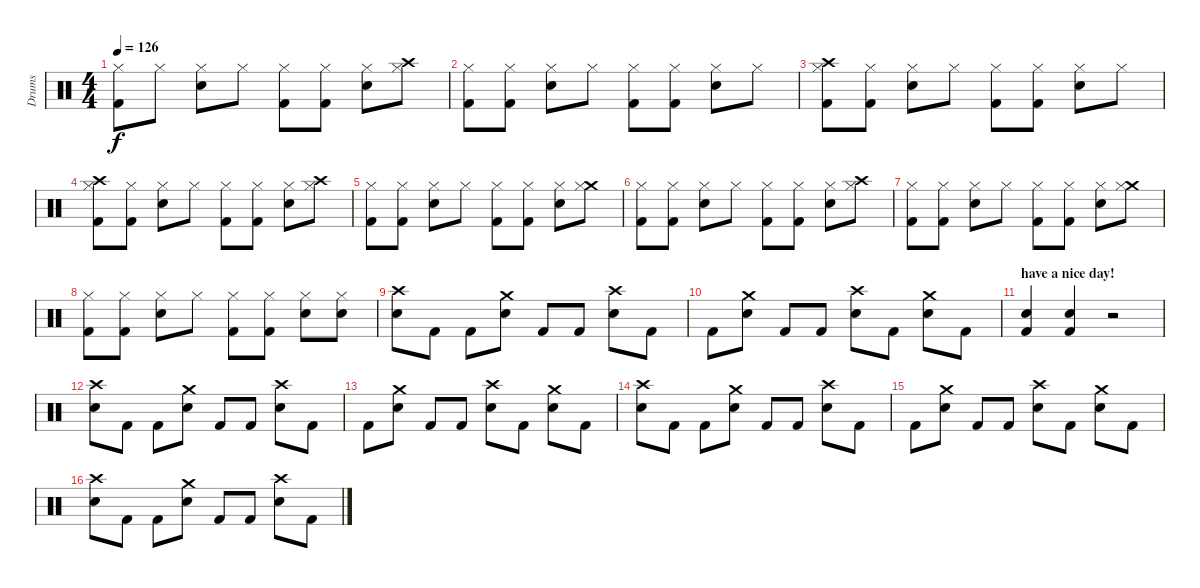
\track ("Drums" "Drums") {instrument percussion}
\staff {score}
\articulation defaults
\ts (4 4)
\tempo 126
\clef neutral
\ks c
("Hi-Hat (closed)" "Kick (hit) 2").8{dy f} "Hi-Hat (closed)".8 ("Hi-Hat (closed)" "Snare (hit) 2").8 "Hi-Hat (closed)".8 ("Hi-Hat (closed)" "Kick (hit) 2").8 ("Hi-Hat (closed)" "Kick (hit) 2").8 ("Hi-Hat (closed)" "Snare (hit) 2").8 ("Crash high (hit)" "Hi-Hat (closed)").8 |
("Hi-Hat (closed)" "Kick (hit) 2").8 ("Hi-Hat (closed)" "Kick (hit) 2").8 ("Hi-Hat (closed)" "Snare (hit) 2").8 "Hi-Hat (closed)".8 ("Hi-Hat (closed)" "Kick (hit) 2").8 ("Hi-Hat (closed)" "Kick (hit) 2").8 ("Hi-Hat (closed)" "Snare (hit) 2").8 "Hi-Hat (closed)".8 |
("Crash high (hit)" "Hi-Hat (closed)" "Kick (hit) 2").8 ("Hi-Hat (closed)" "Kick (hit) 2").8 ("Hi-Hat (closed)" "Snare (hit) 2").8 "Hi-Hat (closed)".8 ("Hi-Hat (closed)" "Kick (hit) 2").8 ("Hi-Hat (closed)" "Kick (hit) 2").8 ("Hi-Hat (closed)" "Snare (hit) 2").8 "Hi-Hat (closed)".8 |
("Crash high (hit)" "Hi-Hat (closed)" "Kick (hit) 2").8 ("Hi-Hat (closed)" "Kick (hit) 2").8 ("Hi-Hat (closed)" "Snare (hit) 2").8 "Hi-Hat (closed)".8 ("Hi-Hat (closed)" "Kick (hit) 2").8 ("Hi-Hat (closed)" "Kick (hit) 2").8 ("Hi-Hat (closed)" "Snare (hit) 2").8 ("Crash high (hit)" "Hi-Hat (closed)").8 |
("Hi-Hat (closed)" "Kick (hit) 2").8 ("Hi-Hat (closed)" "Kick (hit) 2").8 ("Hi-Hat (closed)" "Snare (hit) 2").8 "Hi-Hat (closed)".8 ("Hi-Hat (closed)" "Kick (hit) 2").8 ("Hi-Hat (closed)" "Kick (hit) 2").8 ("Hi-Hat (closed)" "Snare (hit) 2").8 ("Crash medium (hit)" "Hi-Hat (closed)").8 |
("Hi-Hat (closed)" "Kick (hit) 2").8 ("Hi-Hat (closed)" "Kick (hit) 2").8 ("Hi-Hat (closed)" "Snare (hit) 2").8 "Hi-Hat (closed)".8 ("Hi-Hat (closed)" "Kick (hit) 2").8 ("Hi-Hat (closed)" "Kick (hit) 2").8 ("Hi-Hat (closed)" "Snare (hit) 2").8 ("Crash high (hit)" "Hi-Hat (closed)").8 |
("Hi-Hat (closed)" "Kick (hit) 2").8 ("Hi-Hat (closed)" "Kick (hit) 2").8 ("Hi-Hat (closed)" "Snare (hit) 2").8 "Hi-Hat (closed)".8 ("Hi-Hat (closed)" "Kick (hit) 2").8 ("Hi-Hat (closed)" "Kick (hit) 2").8 ("Hi-Hat (closed)" "Snare (hit) 2").8 ("Crash medium (hit)" "Hi-Hat (closed)").8 |
("Hi-Hat (closed)" "Kick (hit) 2").8 ("Hi-Hat (closed)" "Kick (hit) 2").8 ("Hi-Hat (closed)" "Snare (hit) 2").8 "Hi-Hat (closed)".8 ("Hi-Hat (closed)" "Kick (hit) 2").8 ("Hi-Hat (closed)" "Kick (hit) 2").8 ("Hi-Hat (closed)" "Snare (hit) 2").8 ("Hi-Hat (closed)" "Snare (hit) 2").8 |
("Crash high (hit)" "Snare (hit) 2").8 "Kick (hit) 2".8 "Kick (hit) 2".8 ("Crash medium (hit)" "Snare (hit) 2").8 "Kick (hit) 2".8 "Kick (hit) 2".8 ("Crash high (hit)" "Snare (hit) 2").8 "Kick (hit) 2".8 |
"Kick (hit) 2".8 ("Crash medium (hit)" "Snare (hit) 2").8 "Kick (hit) 2".8 "Kick (hit) 2".8 ("Crash high (hit)" "Snare (hit) 2").8 "Kick (hit) 2".8 ("Crash medium (hit)" "Snare (hit) 2").8 "Kick (hit) 2".8 |
\section ("" "have a nice day!")
("Snare (hit) 2" "Kick (hit) 2").4 ("Snare (hit) 2" "Kick (hit) 2").4 r.2 |
("Crash high (hit)" "Snare (hit) 2").8 "Kick (hit) 2".8 "Kick (hit) 2".8 ("Crash medium (hit)" "Snare (hit) 2").8 "Kick (hit) 2".8 "Kick (hit) 2".8 ("Crash high (hit)" "Snare (hit) 2").8 "Kick (hit) 2".8 |
"Kick (hit) 2".8 ("Crash medium (hit)" "Snare (hit) 2").8 "Kick (hit) 2".8 "Kick (hit) 2".8 ("Crash high (hit)" "Snare (hit) 2").8 "Kick (hit) 2".8 ("Crash medium (hit)" "Snare (hit) 2").8 "Kick (hit) 2".8 |
("Crash high (hit)" "Snare (hit) 2").8 "Kick (hit) 2".8 "Kick (hit) 2".8 ("Crash medium (hit)" "Snare (hit) 2").8 "Kick (hit) 2".8 "Kick (hit) 2".8 ("Crash high (hit)" "Snare (hit) 2").8 "Kick (hit) 2".8 |
"Kick (hit) 2".8 ("Crash medium (hit)" "Snare (hit) 2").8 "Kick (hit) 2".8 "Kick (hit) 2".8 ("Crash high (hit)" "Snare (hit) 2").8 "Kick (hit) 2".8 ("Crash medium (hit)" "Snare (hit) 2").8 "Kick (hit) 2".8 |
("Crash high (hit)" "Snare (hit) 2").8 "Kick (hit) 2".8 "Kick (hit) 2".8 ("Crash medium (hit)" "Snare (hit) 2").8 "Kick (hit) 2".8 "Kick (hit) 2".8 ("Crash high (hit)" "Snare (hit) 2").8 "Kick (hit) 2".8
